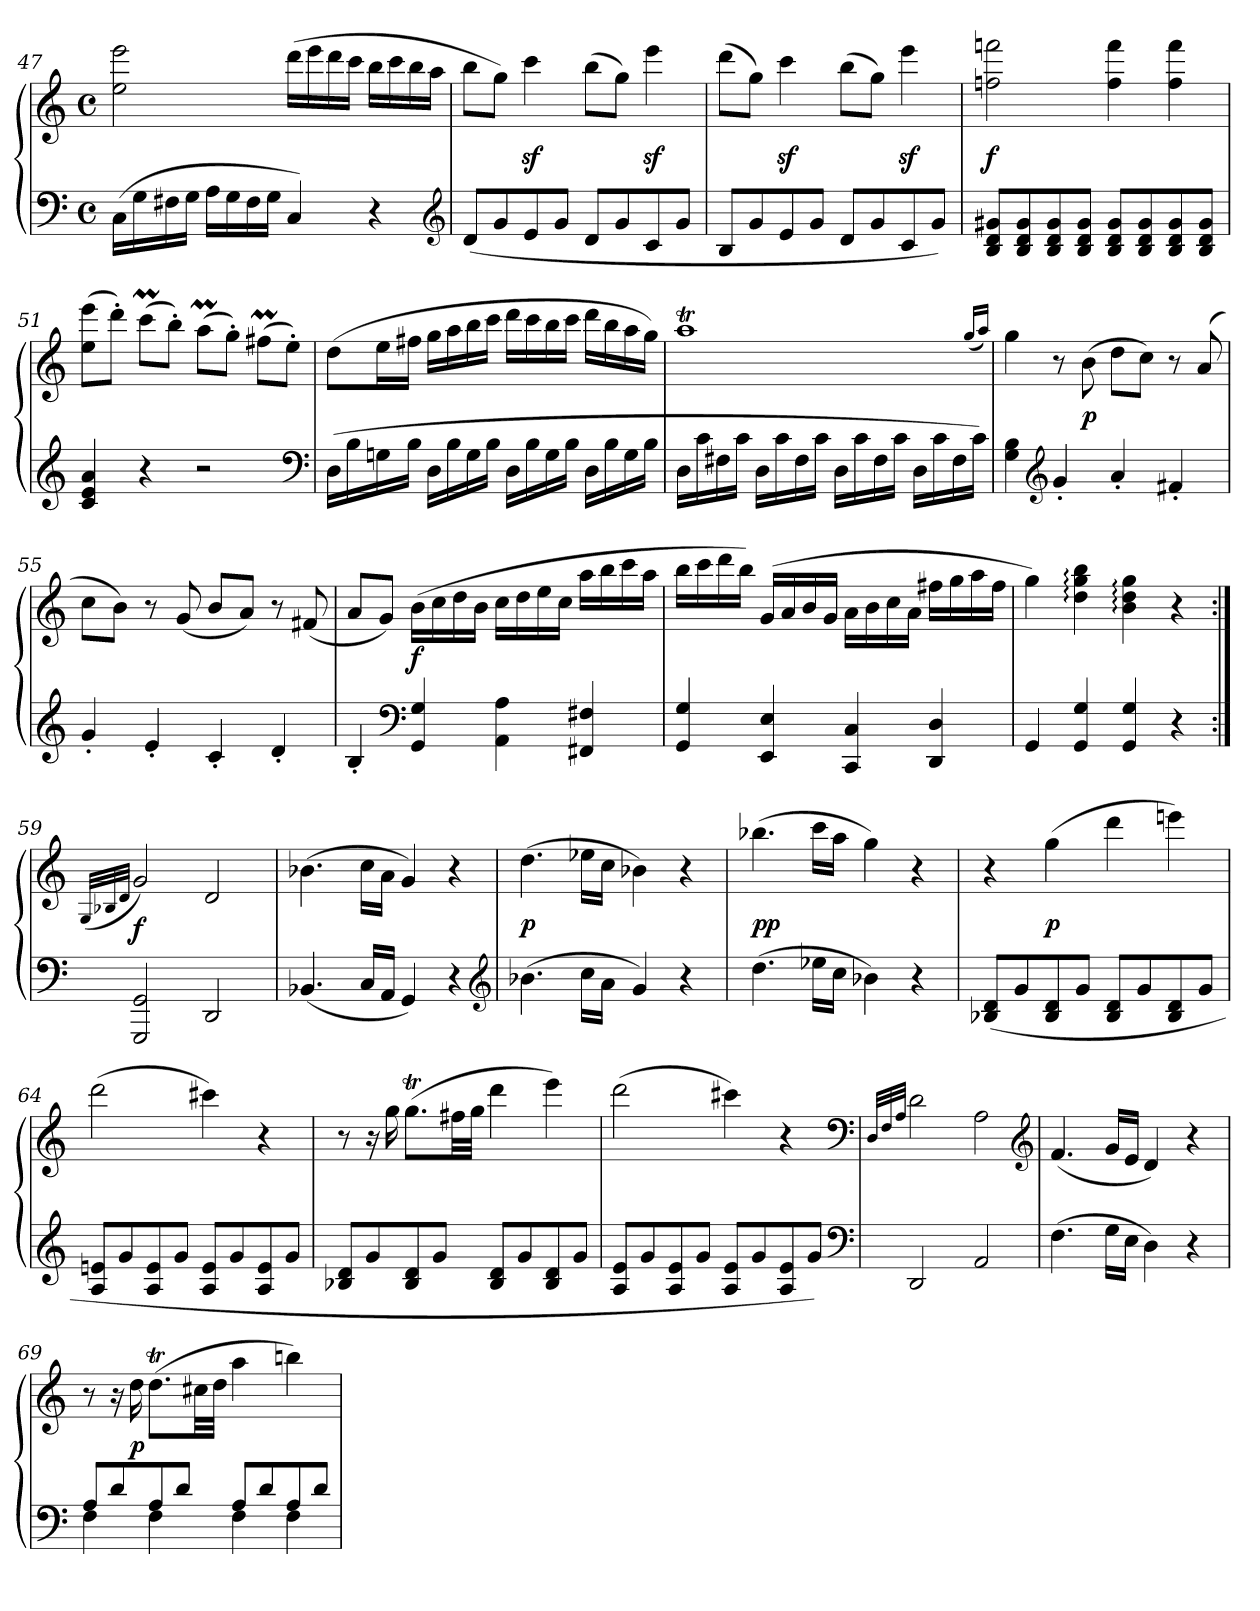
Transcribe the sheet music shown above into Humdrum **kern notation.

**kern	**kern	**dynam
*part1	*part1	*part1
*staff2	*staff1	*staff1/2
*clefF4	*clefG2	*
*k[]	*k[]	*
*M4/4	*M4/4	*
*met(c)	*met(c)	*
=47	=47	=47
(16CLL	2ee 2eee	.
16G	.	.
16F#X	.	.
16GJJ	.	.
16ALL	.	.
16G	.	.
16F#	.	.
16GJJ	.	.
4C)	(16dddLL	.
.	16eee	.
.	16ddd	.
.	16cccJJ	.
4r	16bbLL	.
.	16ccc	.
.	16bb	.
.	16aaJJ	.
*clefG2	*	*
=48	=48	=48
(8dL	8bbL	.
8g	8ggJ)	.
8e	4cccz	.
8gJ	.	.
8dL	(8bbL	.
8g	8ggJ)	.
8c	4eeez	.
8gJ	.	.
=49	=49	=49
8BL	(8dddL	.
8g	8ggJ)	.
8e	4cccz	.
8gJ	.	.
8dL	(8bbL	.
8g	8ggJ)	.
8c	4eeez	.
8gJ)	.	.
=50	=50	=50
8B 8d 8g#XL	2ffn 2fffn	f
8B 8d 8g#	.	.
8B 8d 8g#	.	.
8B 8d 8g#J	.	.
8B 8d 8g#L	4ff 4fff	.
8B 8d 8g#	.	.
8B 8d 8g#	4ff 4fff	.
8B 8d 8g#J	.	.
=51	=51	=51
4c 4e 4a	(8ee 8eeeL	.
.	8ddd'J)	.
4r	(8cccML	.
.	8bb'J)	.
2r	(8aaML	.
.	8gg'J)	.
.	(8ff#XmL	.
.	8ee'J)	.
*clefF4	*	*
=52	=52	=52
(16DLL	(8ddL	.
16B	.	.
16Gn	16eeL	.
16BJJ	16ff#XJJ	.
16DLL	16ggLL	.
16B	16aa	.
16G	16bb	.
16BJJ	16cccJJ	.
16DLL	16dddLL	.
16B	16ccc	.
16G	16bb	.
16BJJ	16cccJJ	.
16DLL	16dddLL	.
16B	16bb	.
16G	16aa	.
16BJJ	16ggJJ)	.
=53	=53	=53
16DLL	1aaT	.
16c	.	.
16F#X	.	.
16cJJ	.	.
16DLL	.	.
16c	.	.
16F#	.	.
16cJJ	.	.
16DLL	.	.
16c	.	.
16F#	.	.
16cJJ	.	.
16DLL	.	.
16c	.	.
16F#	.	.
16cJJ)	.	.
.	(16qggTTTLL	.
.	16qaaJJ)	.
=54	=54	=54
4G 4B	4gg	.
*clefG2	*	*
4g'	8r	.
.	(8b	p
4a'	8ddL	.
.	8ccJ)	.
4f#X'	8r	.
.	(8a	.
=55	=55	=55
4g'	8ccL	.
.	8bJ)	.
4e'	8r	.
.	(8g	.
4c'	8bL	.
.	8aJ)	.
4d'	8r	.
.	(8f#X	.
=56	=56	=56
4B'	8aL	.
.	8gJ)	.
*clefF4	*	*
4GG 4G	(16bLL	f
.	16cc	.
.	16dd	.
.	16bJJ	.
4AA 4A	16ccLL	.
.	16dd	.
.	16ee	.
.	16ccJJ	.
4FF#X 4F#X	16aaLL	.
.	16bb	.
.	16ccc	.
.	16aaJJ	.
=57	=57	=57
4GG 4G	16bbLL	.
.	16ccc	.
.	16ddd	.
.	16bbJJ)	.
4EE 4E	(>16gLL	.
.	16a	.
.	16b	.
.	16gJJ	.
4CC 4C	16aLL	.
.	16b	.
.	16cc	.
.	16aJJ	.
4DD 4D	16ff#XLL	.
.	16gg	.
.	16aa	.
.	16ff#JJ	.
=58	=58	=58
4GG	4gg)	.
4GG 4G	4dd: 4gg: 4bb:	.
4GG 4G	4b: 4dd: 4gg:	.
4r	4r	.
=59:|!	=59:|!	=59:|!
.	(32qGLLL	.
.	32qB-X	.
.	32qdJJJ	.
2GGG 2GG	2g)	f
2DD	2d	.
=60	=60	=60
(4.BB-X	(4.b-X	.
16CLL	16ccLL	.
16AAJJ	16aJJ	.
4GG)	4g)	.
4r	4r	.
*clefG2	*	*
=61	=61	=61
(4.b-X	(4.dd	p
16ccLL	16ee-XLL	.
16aJJ	16ccJJ	.
4g)	4b-X)	.
4r	4r	.
=62	=62	=62
(4.dd	(4.bb-X	pp
16ee-XLL	16cccLL	.
16ccJJ	16aaJJ	.
4b-X)	4gg)	.
4r	4r	.
=63	=63	=63
(8B-X 8dL	4r	.
8g	.	.
8B- 8d	(4gg	p
8gJ	.	.
8B- 8dL	4ddd	.
8g	.	.
8B- 8d	4eeen)	.
8gJ	.	.
=64	=64	=64
8A 8enL	(2ddd	.
8g	.	.
8A 8e	.	.
8gJ	.	.
8A 8eL	4ccc#X)	.
8g	.	.
8A 8e	4r	.
8gJ	.	.
=65	=65	=65
8B-X 8dL	8r	.
8g	16r	.
.	16gg	.
8B- 8d	(8.ggTL	.
8gJ	.	.
.	32ff#XLL	.
.	32ggJJJ	.
8B- 8dL	4ddd	.
8g	.	.
8B- 8d	4eee)	.
8gJ	.	.
=66	=66	=66
8A 8eL	(2ddd	.
8g	.	.
8A 8e	.	.
8gJ	.	.
8A 8eL	4ccc#X)	.
8g	.	.
8A 8e	4r	.
8gJ)	.	.
*clefF4	*clefF4	*
=67	=67	=67
.	32qDLLL	.
.	32qF	.
.	32qAJJJ	.
2DD	2d	.
2AA	2A	.
*	*clefG2	*
=68	=68	=68
(4.F	(4.f	.
16GLL	16gLL	.
16EJJ	16eJJ	.
4D)	4d)	.
4r	4r	.
=69	=69	=69
*^	*	*
8AL	4F	8r	.
8d	.	16r	.
.	.	16dd	p
8A	4F	(8.ddTL	.
8dJ	.	.	.
.	.	32cc#XLL	.
.	.	32ddJJJ	.
8AL	4F	4aa	.
8d	.	.	.
8A	4F	4bbn)	.
8dJ	.	.	.
*v	*v	*	*
=	=	=
*-	*-	*-
